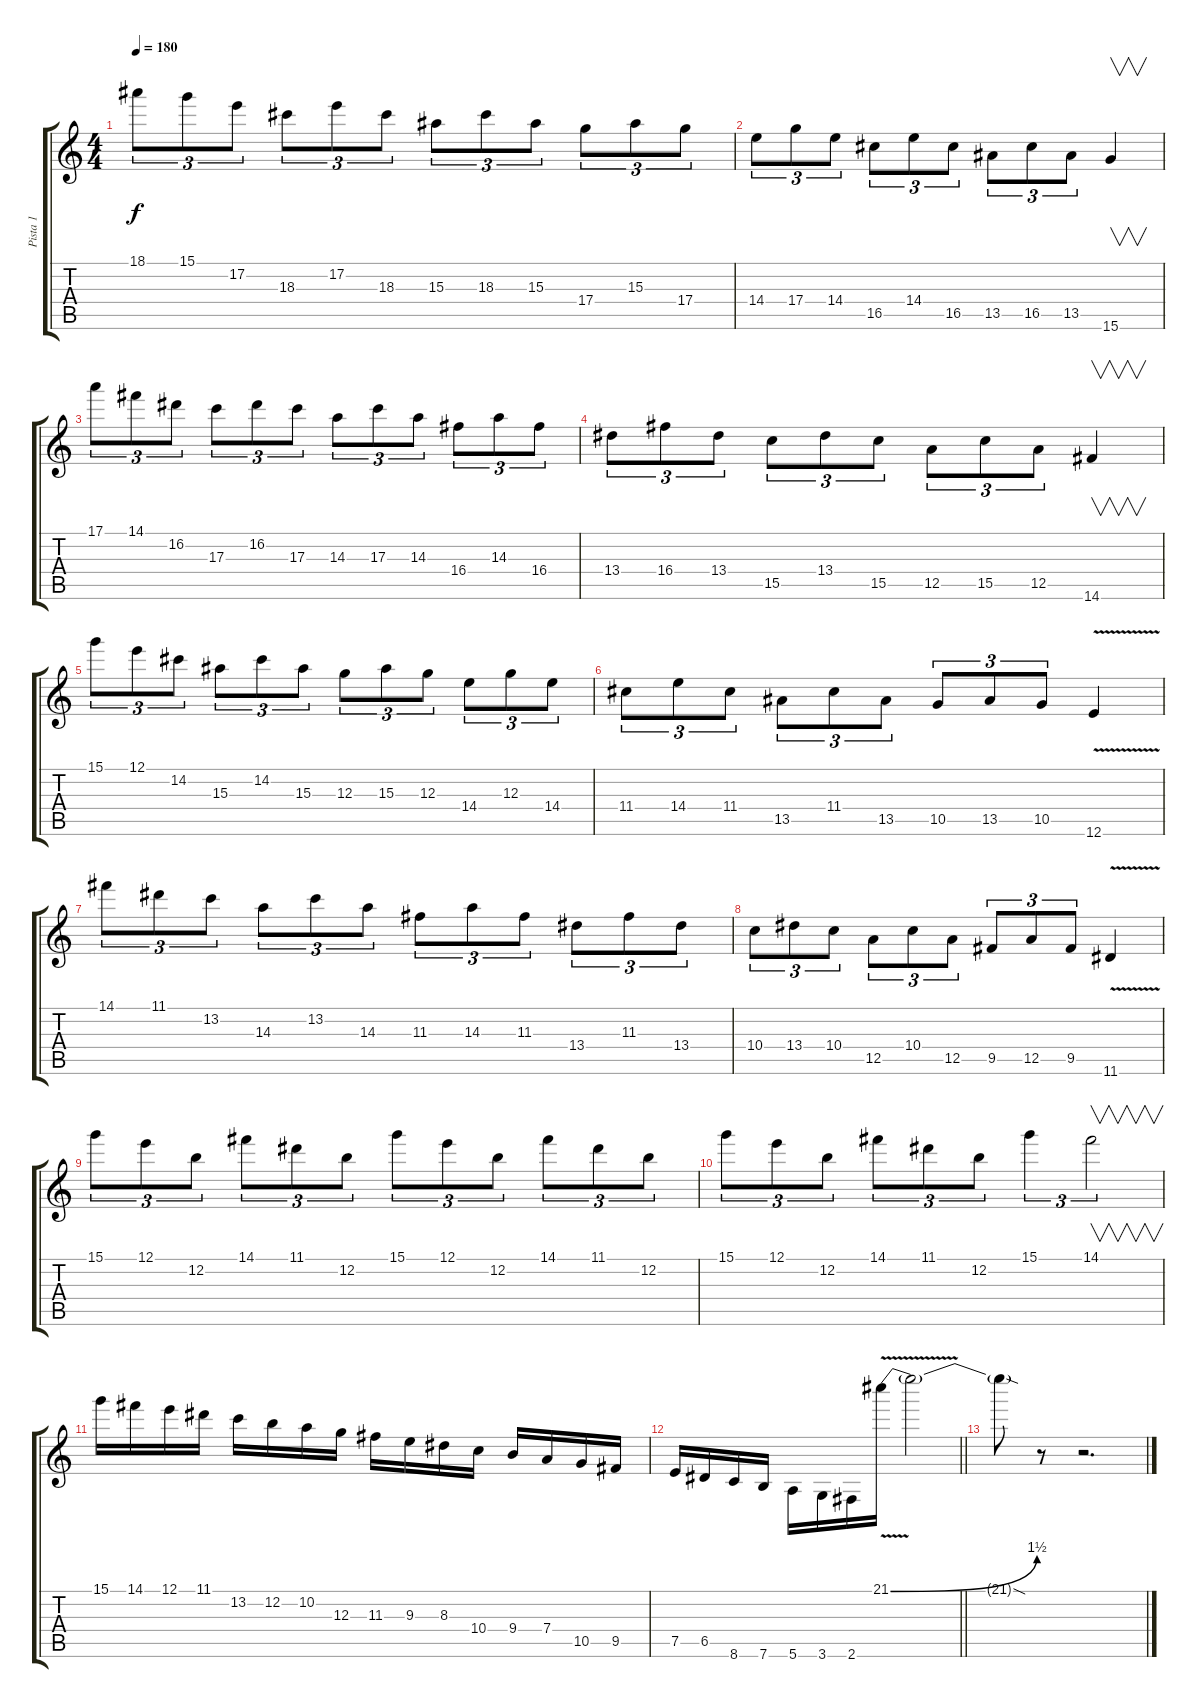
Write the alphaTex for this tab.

\track ("Pista 1" "Pista 1") {instrument distortionguitar}
\staff {score tabs}
\tuning (E4 B3 G3 D3 A2 E2) {hide}
\ts (4 4)
\tempo 180
\clef g2
\ks c
18.1.8{tu (3 2) dy f} 15.1.8{tu (3 2)} 17.2.8{tu (3 2)} 18.3.8{tu (3 2)} 17.2.8{tu (3 2)} 18.3.8{tu (3 2)} 15.3.8{tu (3 2)} 18.3.8{tu (3 2)} 15.3.8{tu (3 2)} 17.4.8{tu (3 2)} 15.3.8{tu (3 2)} 17.4.8{tu (3 2)} |
14.4.8{tu (3 2)} 17.4.8{tu (3 2)} 14.4.8{tu (3 2)} 16.5.8{tu (3 2)} 14.4.8{tu (3 2)} 16.5.8{tu (3 2)} 13.5.8{tu (3 2)} 16.5.8{tu (3 2)} 13.5.8{tu (3 2)} 15.6.4{v} |
17.1.8{tu (3 2)} 14.1.8{tu (3 2)} 16.2.8{tu (3 2)} 17.3.8{tu (3 2)} 16.2.8{tu (3 2)} 17.3.8{tu (3 2)} 14.3.8{tu (3 2)} 17.3.8{tu (3 2)} 14.3.8{tu (3 2)} 16.4.8{tu (3 2)} 14.3.8{tu (3 2)} 16.4.8{tu (3 2)} |
13.4.8{tu (3 2)} 16.4.8{tu (3 2)} 13.4.8{tu (3 2)} 15.5.8{tu (3 2)} 13.4.8{tu (3 2)} 15.5.8{tu (3 2)} 12.5.8{tu (3 2)} 15.5.8{tu (3 2)} 12.5.8{tu (3 2)} 14.6.4{v} |
15.1.8{tu (3 2)} 12.1.8{tu (3 2)} 14.2.8{tu (3 2)} 15.3.8{tu (3 2)} 14.2.8{tu (3 2)} 15.3.8{tu (3 2)} 12.3.8{tu (3 2)} 15.3.8{tu (3 2)} 12.3.8{tu (3 2)} 14.4.8{tu (3 2)} 12.3.8{tu (3 2)} 14.4.8{tu (3 2)} |
11.4.8{tu (3 2)} 14.4.8{tu (3 2)} 11.4.8{tu (3 2)} 13.5.8{tu (3 2)} 11.4.8{tu (3 2)} 13.5.8{tu (3 2)} 10.5.8{tu (3 2)} 13.5.8{tu (3 2)} 10.5.8{tu (3 2)} 12.6{v}.4 |
14.1.8{tu (3 2)} 11.1.8{tu (3 2)} 13.2.8{tu (3 2)} 14.3.8{tu (3 2)} 13.2.8{tu (3 2)} 14.3.8{tu (3 2)} 11.3.8{tu (3 2)} 14.3.8{tu (3 2)} 11.3.8{tu (3 2)} 13.4.8{tu (3 2)} 11.3.8{tu (3 2)} 13.4.8{tu (3 2)} |
10.4.8{tu (3 2)} 13.4.8{tu (3 2)} 10.4.8{tu (3 2)} 12.5.8{tu (3 2)} 10.4.8{tu (3 2)} 12.5.8{tu (3 2)} 9.5.8{tu (3 2)} 12.5.8{tu (3 2)} 9.5.8{tu (3 2)} 11.6{v}.4 |
15.1.8{tu (3 2)} 12.1.8{tu (3 2)} 12.2.8{tu (3 2)} 14.1.8{tu (3 2)} 11.1.8{tu (3 2)} 12.2.8{tu (3 2)} 15.1.8{tu (3 2)} 12.1.8{tu (3 2)} 12.2.8{tu (3 2)} 14.1.8{tu (3 2)} 11.1.8{tu (3 2)} 12.2.8{tu (3 2)} |
15.1.8{tu (3 2)} 12.1.8{tu (3 2)} 12.2.8{tu (3 2)} 14.1.8{tu (3 2)} 11.1.8{tu (3 2)} 12.2.8{tu (3 2)} 15.1.4{tu (3 2)} 14.1.2{v tu (3 2)} |
15.1.16 14.1.16 12.1.16 11.1.16 13.2.16 12.2.16 10.2.16 12.3.16 11.3.16 9.3.16 8.3.16 10.4.16 9.4.16 7.4.16 10.5.16 9.5.16 |
\barLineRight lightlight
7.5.16 6.5.16 8.6.16 7.6.16 5.6.16 3.6.16 2.6.16 21.1{be (bend 0 0 60 6) v}.16 21.1{t}.2 |
21.1{sod t}.8 r.8 r.2{d}
